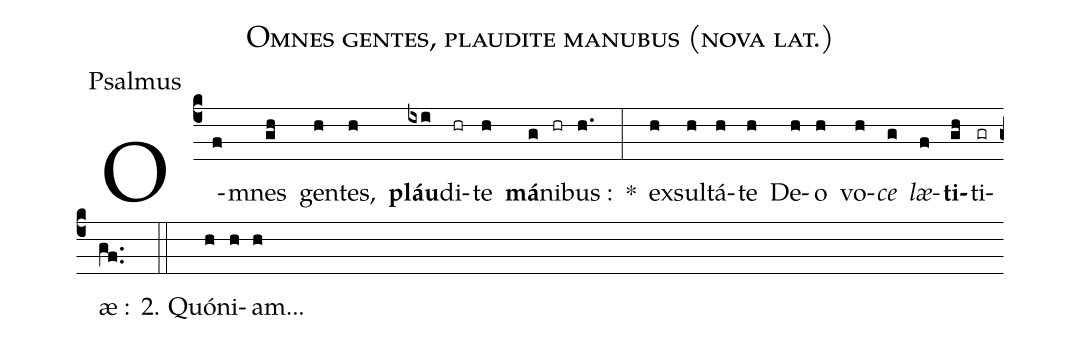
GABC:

name:Omnes gentes, plaudite manubus (nova lat.);
office-part:Psalmus;
%%
%%
(c4) O(f)mnes(gh) gen(h)tes,(h) <b>pláu</b>(ixi)di(hr)te(h) <b>má</b>(g)ni(hr)bus :(h.) *(:) ex(h)sul(h)tá(h)te(h) De(h)o(h)  vo(h)<i>ce</i>(g) <i>læ</i>(f)<b>ti</b>(gh)ti(gr)æ :(gf..) (::) 2. Quó(h)ni(h)am...(h)
